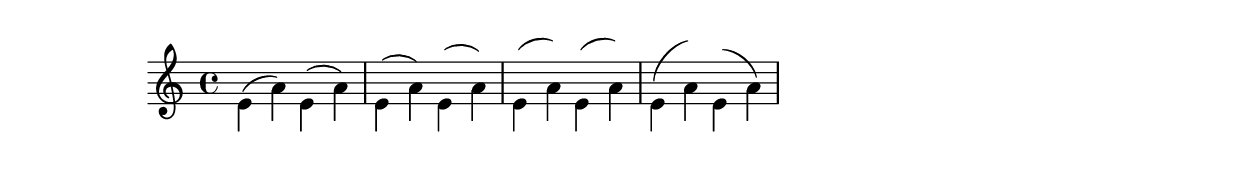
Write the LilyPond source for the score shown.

%% Do not edit this file; it is automatically
%% generated from LSR http://lsr.dsi.unimi.it
%% This file is in the public domain.
\version "2.13.20"

\header {
  lsrtags = "expressive-marks, tweaks-and-overrides"

%% Translation of GIT committish: e0aa246e0ed1a86dc41a99ab79bff822d3320aa7
  texidoces = "
Se puede ajustar la posición vertical de una ligadura de
expresiónutilizando la propiedad @code{positions} del objeto
@code{Slur}.  La propiedad tiene dos parámetros, refiriéndose el
primero al extremo izquierdo de la ligadura y el segundo al derecho.
Los valores de los parámetros no se utilizan por parte de LilyPond
para producir un desplazamiento exacto de la ligadura: más bien
selecciona la colocación que mejor aspecto tiene, teniendoo en cuenta
los valores de los parámetros.  Los valores positivos desplazan la
ligadura hacia arriba, y son adecuados a notas que tienen las plicas
hacia abajo.  Los valores negativos desplazan la ligadura hacia abajo.

"
  doctitlees = "Desplazar ligaduras de expresión verticalmente"



  texidoc = "
The vertical position of a slur can be adjusted using the
@code{positions} property of @code{Slur}.  The property has 2
parameters, the first referring to the left end of the slur and the
second to the right.  The values of the parameters are not used by
LilyPond to make an exact movement of the slur - instead it selects
what placement of the slur looks best, taking into account the
parameter values.  Positive values move the slur up, and are
appropriate for notes with stems down.  Negative values move the slur
down.

"
  doctitle = "Moving slur positions vertically"
} % begin verbatim

\relative c' {
  \stemDown
  e4( a)
  \override Slur #'positions = #'(1 . 1)
  e4( a)
  \override Slur #'positions = #'(2 . 2)
  e4( a)
  \override Slur #'positions = #'(3 . 3)
  e4( a)
  \override Slur #'positions = #'(4 . 4)
  e4( a)
  \override Slur #'positions = #'(5 . 5)
  e4( a)
  \override Slur #'positions = #'(0 . 5)
  e4( a)
  \override Slur #'positions = #'(5 . 0)
  e4( a)
}

